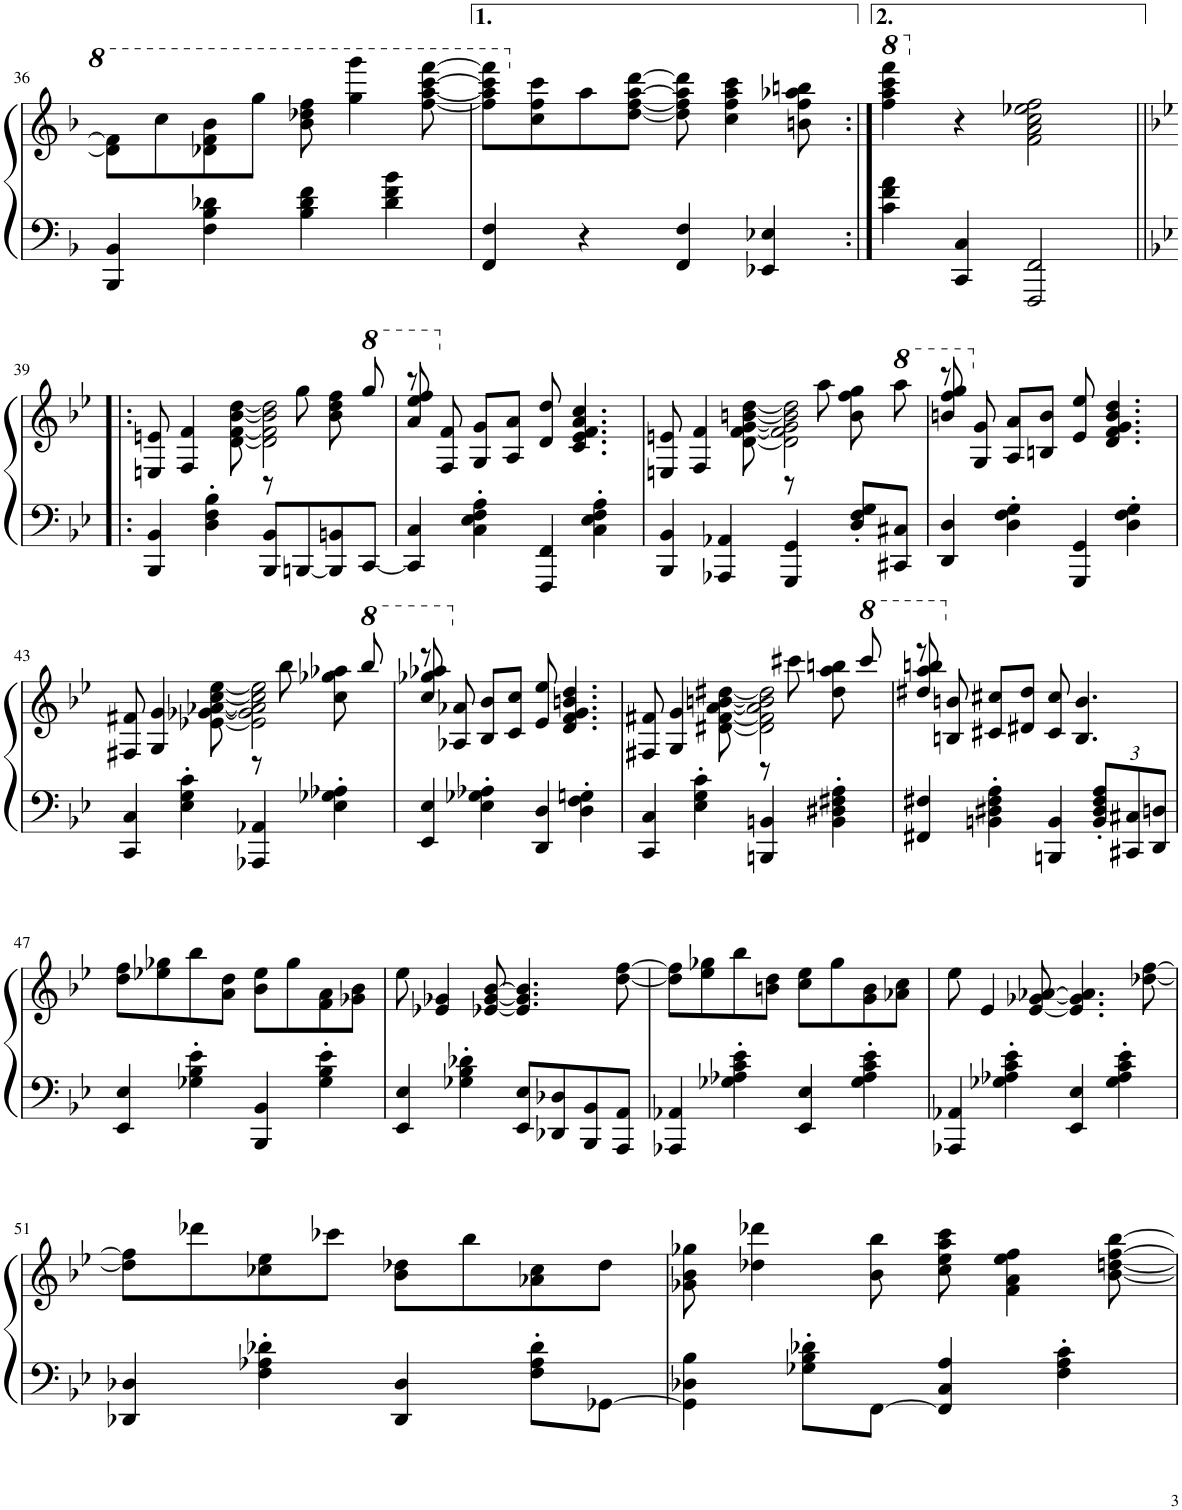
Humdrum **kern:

**kern	**kern
*part1	*part1
*staff2	*staff1
*I"Piano	*
*I'Pno.	*
!!LO:PB:g=z
*clefF4	*clefG2
*k[b-]	*k[b-]
*F:	*F:
*M4/4	*M4/4
*met(c)	*met(c)
=36	=36
4BBB-/ 4BB-/	8dd-\] 8ff\]L
.	8ccc\
4F\ 4B-\ 4d-X\	8dd-X\ 8ff\ 8bb-\
.	8ggg\J
4B-\ 4d-\ 4f\	8bb-\ 8ddd-X\ 8fff\
.	4ggg\ 4gggg\
4d-\ 4f\ 4b-\	.
.	[8fff\ [8aaa\ [8cccc\ [8ffff\
=37	=37
4FF/ 4F/	8fff\] 8aaa\] 8cccc\] 8ffff\]L
.	8cc\ 8ff\ 8ccc\
4r	8aa\
.	[8dd\ [8ff\ [8aa\ [8ddd\J
4FF/ 4F/	8dd\] 8ff\] 8aa\] 8ddd\]
.	4cc\ 4ff\ 4aa\ 4ccc\
4EE-X/ 4E-X/	.
.	8bn\ 8ff\ 8aa-X\ 8bbn\
=38:|!	=38:|!
*	*8va
4c\ 4f\ 4a\	4fff\ 4aaa\ 4cccc\ 4ffff\
*	*X8va
4CC/ 4C/	4r
2FFF/ 2FF/	2f\ 2a\ 2cc\ 2ee-X\ 2ff\
!!LO:LB:g=z
=39!|:	=39!|:
*k[b-e-]	*k[b-e-]
*B-:	*B-:
*	*^
4BBB-/ 4BB-/	8En/ 8en/	2ryy
.	4F/ 4f/	.
4D\' 4F\' 4B-\'	.	.
.	[8d\ [8f\ [8b-\ [8dd\	.
8BBB-/ 8BB-/L	2d\] 2f\] 2b-\] 2dd\]	8r
[8BBBn/	.	8gg\
8BBB/] 8BBn/	.	8b-\ 8dd\ 8ff\
*	*8va	*
[8CC/J	.	8ggg/
=40	=40	=40
4CC/] 4C/	8r	8aa/ 8eee-/ 8fff/
*	*X8va	*
.	8F/ 8f/	2..ryy
4C\' 4E-\' 4F\' 4A\'	8G/ 8g/L	.
.	8A/ 8a/J	.
4FFF/ 4FF/	8d/ 8dd/	.
.	4.c/ 4.e-/ 4.f/ 4.a/ 4.cc/	.
4C\' 4E-\' 4F\' 4A\'	.	.
=41	=41	=41
4BBB-/ 4BB-/	8En/ 8en/	2ryy
.	4F/ 4f/	.
4AAA-X/ 4AA-X/	.	.
.	[8d\ [8f\ [8g\ [8bn\ [8dd\	.
4GGG/ 4GG/	2d\] 2f\] 2g\] 2b\] 2dd\]	8r
.	.	8aa\
8D/' 8F/' 8G/'L	.	8b\ 8ff\ 8gg\
*	*8va	*
8CC#X/ 8C#X/J	.	8aaa\
=42	=42	=42
4DD/ 4D/	8r	8bbn/ 8fff/ 8ggg/
*	*X8va	*
.	8G/ 8g/	2..ryy
4D\' 4F\' 4G\'	8A/ 8a/L	.
.	8Bn/ 8b/J	.
4GGG/ 4GG/	8e-/ 8ee-/	.
.	4.d/ 4.f/ 4.g/ 4.b/ 4.dd/	.
4D\' 4F\' 4G\'	.	.
!!LO:LB:g=z	!!
=43	=43	=43
4CC/ 4C/	8F#X/ 8f#X/	2ryy
.	4G/ 4g/	.
4E-\' 4G\' 4c\'	.	.
.	[8e-X\ [8g-X\ [8a-X\ [8cc\ [8ee-\	.
4AAA-X/ 4AA-X/	2e-\] 2g-\] 2a-\] 2cc\] 2ee-\]	8r
.	.	8bb-\
4E-\' 4G-X\' 4A-X\'	.	8cc\ 8gg-X\ 8aa-X\
*	*8va	*
.	.	8bbb-/
=44	=44	=44
4EE-/ 4E-/	8r	8ccc/ 8ggg-X/ 8aaa-X/
*	*X8va	*
.	8A-X/ 8a-X/	2..ryy
4E-\' 4G-X\' 4A-X\'	8B-/ 8b-/L	.
.	8c/ 8cc/J	.
4DD/ 4D/	8e-/ 8ee-/	.
.	4.d/ 4.f/ 4.g/ 4.bn/ 4.dd/	.
4D\' 4F\' 4Gn\'	.	.
=45	=45	=45
4CC/ 4C/	8F#X/ 8f#X/	2ryy
.	4G/ 4g/	.
4E-\' 4G\' 4c\'	.	.
.	[8d#X\ [8f#\ [8a\ [8bn\ [8dd#X\	.
4BBBn/ 4BBn/	2d#\] 2f#\] 2a\] 2b\] 2dd#\]	8r
.	.	8ccc#X\
4BB\' 4D#X\' 4F#X\' 4A\'	.	8dd#\ 8aa\ 8bbn\
*	*8va	*
.	.	8cccc#/
=46	=46	=46
4FF#X/ 4F#X/	8r	8ddd#X/ 8aaa/ 8bbbn/
*	*X8va	*
.	8Bn/ 8bn/	2..ryy
4BBn\' 4D#X\' 4F#\' 4A\'	8c#X/ 8cc#X/L	.
.	8d#X/ 8dd#/J	.
4BBBn/ 4BB/	8c#/ 8cc#/	.
.	4.B/ 4.b/	.
*Xbrackettup	*	*
12BB/' 12D#/' 12F#/' 12A/'L	.	.
12CC#X/ 12C#X/	.	.
12DD/ 12Dn/J	.	.
*	*v	*v
!!LO:LB:g=z
=47	=47
4EE-/ 4E-/	8dd\ 8ff\L
.	8ee-X\ 8gg-X\
4G-X\' 4B-\' 4e-\'	8bb-\
.	8a\ 8dd\J
4BBB-/ 4BB-/	8b-\ 8ee-\L
.	8gg-\
4G-\' 4B-\' 4e-\'	8f\ 8a\
.	8g-X\ 8b-\J
=48	=48
4EE-/ 4E-/	8ee-\
.	4e-X/ 4g-X/
4G-X\' 4B-\' 4d-X\'	.
.	[8e-X/ [8g-/ [8b-/
8EE-/ 8E-/L	4.e-/] 4.g-/] 4.b-/]
8DD-X/ 8D-X/	.
8BBB-/ 8BB-/	.
8AAA/ 8AA/J	[8dd\ [8ff\
=49	=49
4AAA-X/ 4AA-X/	8dd\] 8ff\]L
.	8ee-\ 8gg-X\
4G-X\' 4A-X\' 4c\' 4e-\'	8bb-\
.	8bn\ 8dd\J
4EE-/ 4E-/	8cc\ 8ee-\L
.	8gg-\
4G-\' 4A-\' 4c\' 4e-\'	8g\ 8b\
.	8a-X\ 8cc\J
=50	=50
4AAA-X/ 4AA-X/	8ee-\
.	4e-/
4G-X\' 4A-X\' 4c\' 4e-\'	.
.	[8e-/ [8g-X/ [8a-X/
4EE-/ 4E-/	4.e-/] 4.g-/] 4.a-/]
4G-\' 4A-\' 4c\' 4e-\'	.
.	[8dd-X\ [8ff\
!!LO:LB:g=z
=51	=51
4DD-X/ 4D-X/	8dd-\] 8ff\]L
.	8ddd-X\
4F\' 4A-X\' 4d-X\'	8cc-X\ 8ee-\
.	8ccc-X\J
4DD-/ 4D-/	8b-\ 8dd-X\L
.	8bb-\
8F\' 8A-\' 8d-\'L	8a-X\ 8cc-\
[8GG-X\J	8dd-\J
=52	=52
4GG-\] 4D-X\ 4B-\	8g-X\ 8b-\ 8gg-X\
.	4dd-X\ 4ddd-X\
8G-X\' 8B-\' 8d-X\'L	.
[8FF\J	8b-\ 8bb-\
4FF/] 4C/ 4A/	8cc\ 8ee-\ 8aa\ 8ccc\
.	4f\ 4a\ 4ee-\ 4ff\
4F\' 4A\' 4c\'	.
.	[8b-\ [8ddn\ [8ff\ [8bb-\
=	=
*-	*-
